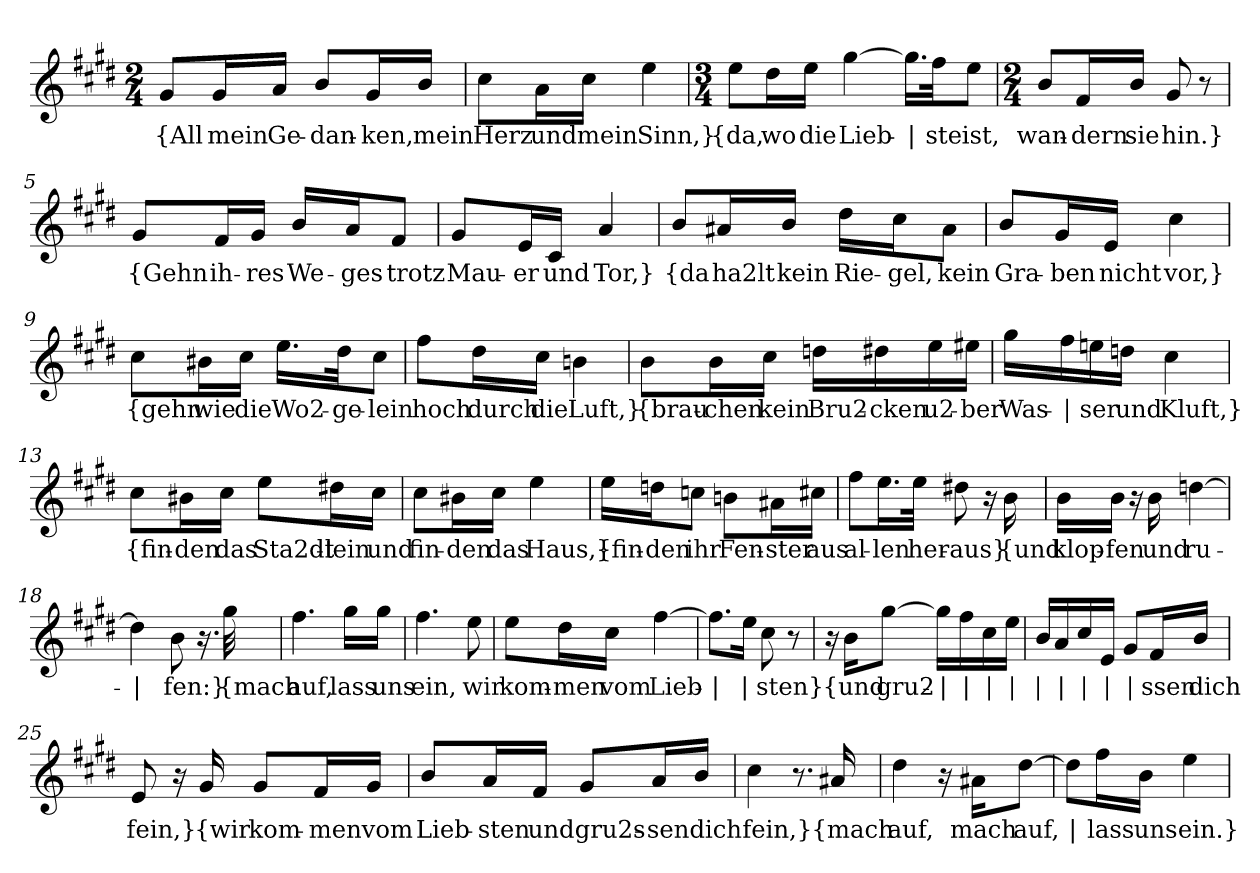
**kern	**text
*part1	*part1
*staff1	*staff1
*clefG2	*
*k[f#c#g#d#]	*
*M2/4	*
=1	=1
!	!LO:LY:b
8g#/L	{All
!	!LO:LY:b
16g#/L	mein
!	!LO:LY:b
16a/JJ	Ge-
!	!LO:LY:b
8b/L	-dan-
!	!LO:LY:b
16g#/L	-ken,
!	!LO:LY:b
16b/JJ	mein
=2	=2
!	!LO:LY:b
8cc#\L	Herz
!	!LO:LY:b
16a\L	und
!	!LO:LY:b
16cc#\JJ	mein
!	!LO:LY:b
4ee\	Sinn,}
=3	=3
*M3/4	*
!	!LO:LY:b
8ee\L	{da,
!	!LO:LY:b
16dd#\L	wo
!	!LO:LY:b
16ee\JJ	die
!	!LO:LY:b
[4gg#\	Lieb-
!	!LO:LY:b
16.gg#\LL]	|
!	!LO:LY:b
32ff#\JK	-ste
!	!LO:LY:b
8ee\J	ist,
!!LO:LB:g=z
=4	=4
*M2/4	*
!	!LO:LY:b
8b/L	wan-
!	!LO:LY:b
16f#/L	-dern
!	!LO:LY:b
16b/JJ	sie
!	!LO:LY:b
8g#/	hin.}
8r	.
=5	=5
!	!LO:LY:b
8g#/L	{Gehn
!	!LO:LY:b
16f#/L	ih-
!	!LO:LY:b
16g#/JJ	-res
!	!LO:LY:b
16b/LL	We-
!	!LO:LY:b
16a/J	-ges
!	!LO:LY:b
8f#/J	trotz
=6	=6
!	!LO:LY:b
8g#/L	Mau-
!	!LO:LY:b
16e/L	-er
!	!LO:LY:b
16c#/JJ	und
!	!LO:LY:b
4a/	Tor,}
=7	=7
!	!LO:LY:b
8b/L	{da
!	!LO:LY:b
16a#X/L	ha2lt
!	!LO:LY:b
16b/JJ	kein
!	!LO:LY:b
16dd#\LL	Rie-
!	!LO:LY:b
16cc#\J	-gel,
!	!LO:LY:b
8a#\J	kein
!!LO:LB:g=z
=8	=8
!	!LO:LY:b
8b/L	Gra-
!	!LO:LY:b
16g#/L	-ben
!	!LO:LY:b
16e/JJ	nicht
!	!LO:LY:b
4cc#\	vor,}
=9	=9
!	!LO:LY:b
8cc#\L	{gehn
!	!LO:LY:b
16b#X\L	wie
!	!LO:LY:b
16cc#\JJ	die
!	!LO:LY:b
16.ee\LL	Wo2-
!	!LO:LY:b
32dd#\JK	-ge-
!	!LO:LY:b
8cc#\J	-lein
=10	=10
!	!LO:LY:b
8ff#\L	hoch
!	!LO:LY:b
16dd#\L	durch
!	!LO:LY:b
16cc#\JJ	die
!	!LO:LY:b
4bn\	Luft,}
!!LO:LB:g=z
=11	=11
!	!LO:LY:b
8b\L	{brau-
!	!LO:LY:b
16b\L	-chen
!	!LO:LY:b
16cc#\JJ	kein
!	!LO:LY:b
16ddn\LL	Bru2-
!	!LO:LY:b
16dd#X\	-cken
!	!LO:LY:b
16ee\	u2-
!	!LO:LY:b
16ee#X\JJ	-ber
=12	=12
!	!LO:LY:b
16gg#\LL	Was-
!	!LO:LY:b
16ff#\	|
!	!LO:LY:b
16een\	-ser
!	!LO:LY:b
16ddn\JJ	und
!	!LO:LY:b
4cc#\	Kluft,}
=13	=13
!	!LO:LY:b
8cc#\L	{fin-
!	!LO:LY:b
16b#X\L	-den
!	!LO:LY:b
16cc#\JJ	das
!	!LO:LY:b
8ee\L	Sta2dt-
!	!LO:LY:b
16dd#X\L	lein
!	!LO:LY:b
16cc#\JJ	und
!!LO:LB:g=z
=14	=14
!	!LO:LY:b
8cc#\L	fin-
!	!LO:LY:b
16b#X\L	-den
!	!LO:LY:b
16cc#\JJ	das
!	!LO:LY:b
4ee\	Haus,}
=15	=15
!	!LO:LY:b
16ee\LL	{fin-
!	!LO:LY:b
16ddn\J	-den
!	!LO:LY:b
8ccn\J	ihr
!	!LO:LY:b
8bn\L	Fen-
!	!LO:LY:b
16a#X\L	-ster
!	!LO:LY:b
16cc#X\JJ	aus
=16	=16
!	!LO:LY:b
8ff#\L	al-
!	!LO:LY:b
16.ee\L	-len
!	!LO:LY:b
32ee\JJk	her-
!	!LO:LY:b
8dd#X\	-aus}
16r	.
!	!LO:LY:b
16b\	{und
=17	=17
!	!LO:LY:b
16b\LL	klop-
!	!LO:LY:b
16b\JJ	-fen
16r	.
!	!LO:LY:b
16b\	und
!	!LO:LY:b
[4ddn\	ru-
!!LO:LB:g=z
=18	=18
!	!LO:LY:b
4dd\]	|
!	!LO:LY:b
8b\	-fen:}
16.r	.
!	!LO:LY:b
32gg#\	{mach
=19	=19
!	!LO:LY:b
4.ff#\	auf,
!	!LO:LY:b
16gg#\LL	lass
!	!LO:LY:b
16gg#\JJ	uns
=20	=20
!	!LO:LY:b
4.ff#\	ein,
!	!LO:LY:b
8ee\	wir
=21	=21
!	!LO:LY:b
8ee\L	kom-
!	!LO:LY:b
16dd#\L	-men
!	!LO:LY:b
16cc#\JJ	vom
!	!LO:LY:b
[4ff#\	Lieb-
=22	=22
!	!LO:LY:b
8.ff#\L]	|
!	!LO:LY:b
16ee\Jk	|
!	!LO:LY:b
8cc#\	-sten}
8r	.
=23	=23
16r	.
!	!LO:LY:b
16b\KL	{und
!	!LO:LY:b
[8gg#\J	gru2-
!	!LO:LY:b
16gg#\LL]	|
!	!LO:LY:b
16ff#\	|
!	!LO:LY:b
16cc#\	|
!	!LO:LY:b
16ee\JJ	|
!!LO:LB:g=z
=24	=24
!	!LO:LY:b
16b/LL	|
!	!LO:LY:b
16a/	|
!	!LO:LY:b
16cc#/	|
!	!LO:LY:b
16e/JJ	|
!	!LO:LY:b
8g#/L	|
!	!LO:LY:b
16f#/L	-ssen
!	!LO:LY:b
16b/JJ	dich
=25	=25
!	!LO:LY:b
8e/	fein,}
16r	.
!	!LO:LY:b
16g#/	{wir
!	!LO:LY:b
8g#/L	kom-
!	!LO:LY:b
16f#/L	-men
!	!LO:LY:b
16g#/JJ	vom
=26	=26
!	!LO:LY:b
8b/L	Lieb-
!	!LO:LY:b
16a/L	-sten
!	!LO:LY:b
16f#/JJ	und
!	!LO:LY:b
8g#/L	gru2s-
!	!LO:LY:b
16a/L	-sen
!	!LO:LY:b
16b/JJ	dich
=27	=27
!	!LO:LY:b
4cc#\	fein,}
8.r	.
!	!LO:LY:b
16a#X/	{mach
!!LO:LB:g=z
=28	=28
!	!LO:LY:b
4dd#\	auf,
16r	.
!	!LO:LY:b
16a#X\KL	mach
!	!LO:LY:b
[8dd#\J	auf,
=29	=29
!	!LO:LY:b
8dd#\L]	|
!	!LO:LY:b
16ff#\L	lass
!	!LO:LY:b
16b\JJ	uns
!	!LO:LY:b
4ee\	ein.}
=	=
*-	*-
